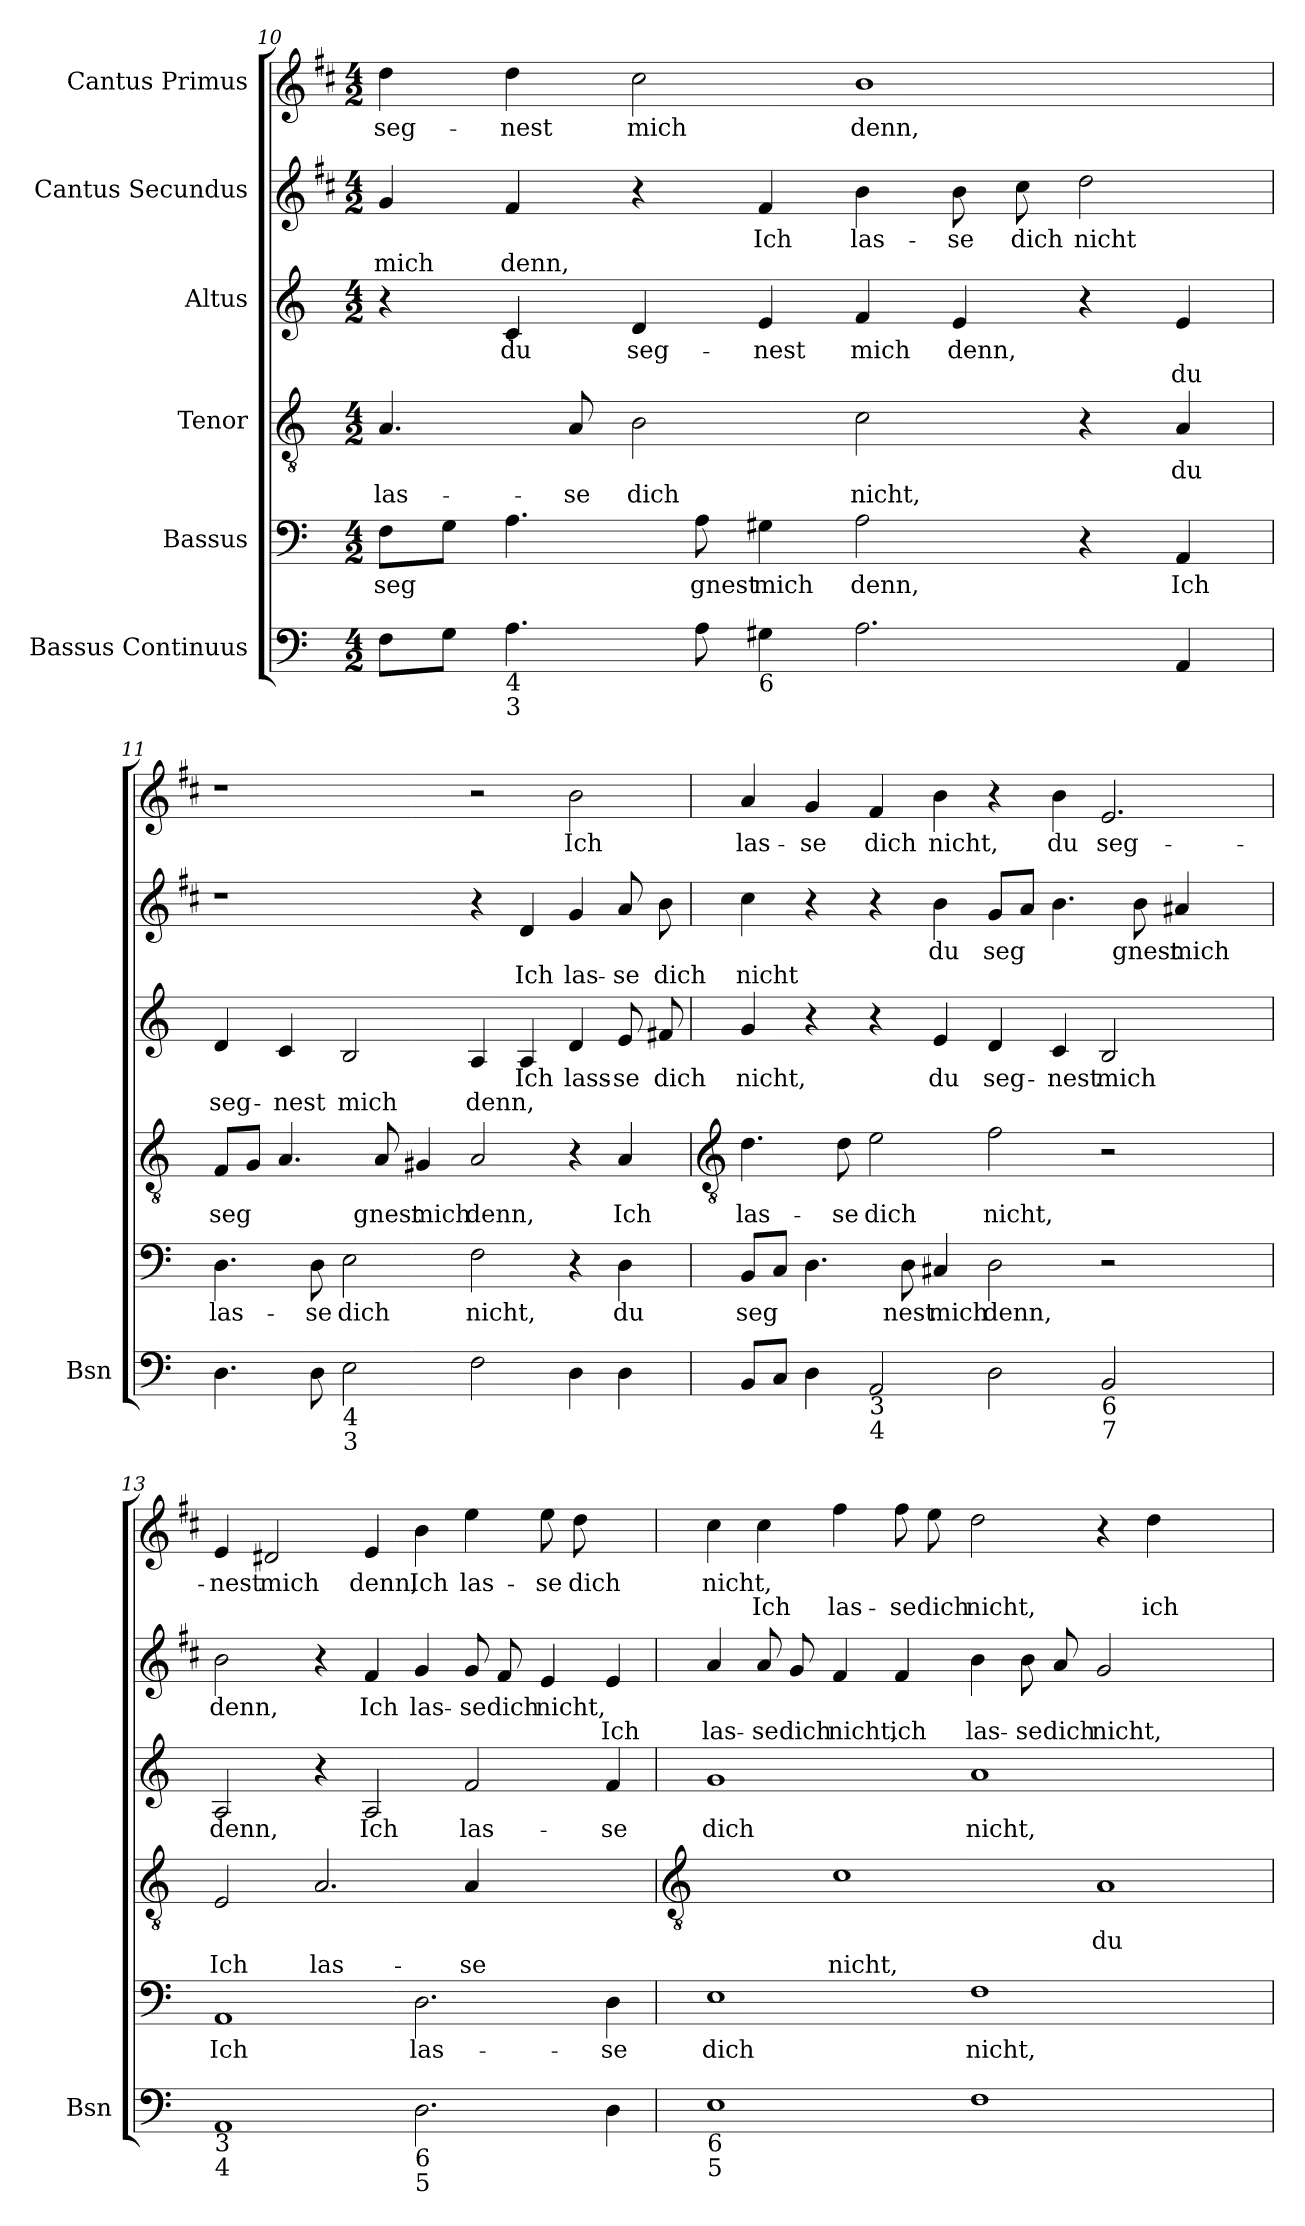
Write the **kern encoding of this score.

**kern	**kern	**text	**kern	**text	**text	**kern	**text	**text	**kern	**text	**text	**kern	**text	**text
*part6	*part5	*part5	*part4	*part4	*part4	*part3	*part3	*part3	*part2	*part2	*part2	*part1	*part1	*part1
*staff6	*staff5	*staff5	*staff4	*staff4	*staff4	*staff3	*staff3	*staff3	*staff2	*staff2	*staff2	*staff1	*staff1	*staff1
*I"Bassus Continuus	*I"Bassus	*	*I"Tenor	*	*	*I"Altus	*	*	*I"Cantus Secundus	*	*	*I"Cantus Primus	*	*
*I'Bsn	*	*	*	*	*	*	*	*	*	*	*	*	*	*
!!LO:LB:g=z
*clefF4	*clefF4	*	*clefGv2	*	*	*clefG2	*	*	*clefG2	*	*	*clefG2	*	*
*	*	*	*	*	*	*	*	*	*ITrd1c2	*	*	*ITrd1c2	*	*
*k[]	*k[]	*	*k[]	*	*	*k[]	*	*	*k[]	*	*	*k[]	*	*
*C:	*C:	*	*C:	*	*	*C:	*	*	*C:	*	*	*C:	*	*
*M4/2	*M4/2	*	*M4/2	*	*	*M4/2	*	*	*M4/2	*	*	*M4/2	*	*
=10	=10	=10	=10	=10	=10	=10	=10	=10	=10	=10	=10	=10	=10	=10
!	!	!LO:LY:b	!	!	!LO:LY:b	!	!	!	!	!	!LO:LY:b	!	!LO:LY:b	!
8FL	8FL	seg	4.A	.	las-	4r	.	.	4f	.	mich	4cc	seg-	.
8GJ	8GJ	.	.	.	.	.	.	.	.	.	.	.	.	.
!LO:TX:b:t=4	!	!	!	!	!	!	!	!	!	!	!	!	!	!
!LO:TX:b:t=3	!	!	!	!	!	!	!	!	!	!	!	!	!	!
!	!	!	!	!	!	!	!LO:LY:b	!	!	!	!LO:LY:b	!	!LO:LY:b	!
4.A	4.A	.	.	.	.	4c	du	.	4e	.	denn,	4cc	-nest	.
!	!	!	!	!	!LO:LY:b	!	!	!	!	!	!	!	!	!
.	.	.	8A	.	-se	.	.	.	.	.	.	.	.	.
!	!	!	!	!	!LO:LY:b	!	!LO:LY:b	!	!	!	!	!	!LO:LY:b	!
.	.	.	2B	.	dich	4d	seg-	.	4r	.	.	2b	mich	.
!	!	!LO:LY:b	!	!	!	!	!	!	!	!	!	!	!	!
8A	8A	gnest	.	.	.	.	.	.	.	.	.	.	.	.
!LO:TX:b:t=6	!	!	!	!	!	!	!	!	!	!	!	!	!	!
!	!	!LO:LY:b	!	!	!	!	!LO:LY:b	!	!	!LO:LY:b	!	!	!	!
4G#X	4G#X	mich	.	.	.	4e	-nest	.	4e	Ich	.	.	.	.
!	!	!LO:LY:b	!	!	!LO:LY:b	!	!LO:LY:b	!	!	!LO:LY:b	!	!	!LO:LY:b	!
2.A	2A	denn,	2c	.	nicht,	4f	mich	.	4a	las-	.	1a	denn,	.
!	!	!	!	!	!	!	!LO:LY:b	!	!	!LO:LY:b	!	!	!	!
.	.	.	.	.	.	4e	denn,	.	8a	-se	.	.	.	.
!	!	!	!	!	!	!	!	!	!	!LO:LY:b	!	!	!	!
.	.	.	.	.	.	.	.	.	8b	dich	.	.	.	.
!	!	!	!	!	!	!	!	!	!	!LO:LY:b	!	!	!	!
.	4r	.	4r	.	.	4r	.	.	2cc	nicht	.	.	.	.
!	!	!LO:LY:b	!	!LO:LY:b	!	!	!	!LO:LY:b	!	!	!	!	!	!
4AA	4AA	Ich	4A	du	.	4e	.	du	.	.	.	.	.	.
=11	=11	=11	=11	=11	=11	=11	=11	=11	=11	=11	=11	=11	=11	=11
!	!	!LO:LY:b	!	!LO:LY:b	!	!	!	!LO:LY:b	!	!	!	!	!	!
4.D	4.D	las-	8FL	seg	.	4d	.	seg-	1r	.	.	1r	.	.
.	.	.	8GJ	.	.	.	.	.	.	.	.	.	.	.
!	!	!	!	!	!	!	!	!LO:LY:b	!	!	!	!	!	!
.	.	.	4.A	.	.	4c	.	-nest	.	.	.	.	.	.
!	!	!LO:LY:b	!	!	!	!	!	!	!	!	!	!	!	!
8D	8D	-se	.	.	.	.	.	.	.	.	.	.	.	.
!LO:TX:b:t=4	!	!	!	!	!	!	!	!	!	!	!	!	!	!
!LO:TX:b:t=3	!	!	!	!	!	!	!	!	!	!	!	!	!	!
!	!	!LO:LY:b	!	!	!	!	!	!LO:LY:b	!	!	!	!	!	!
2E	2E	dich	.	.	.	2B	.	mich	.	.	.	.	.	.
!	!	!	!	!LO:LY:b	!	!	!	!	!	!	!	!	!	!
.	.	.	8A	gnest	.	.	.	.	.	.	.	.	.	.
!	!	!	!	!LO:LY:b	!	!	!	!	!	!	!	!	!	!
.	.	.	4G#X	mich	.	.	.	.	.	.	.	.	.	.
!	!	!LO:LY:b	!	!LO:LY:b	!	!	!	!LO:LY:b	!	!	!	!	!	!
2F	2F	nicht,	2A	denn,	.	4A	.	denn,	4r	.	.	2r	.	.
!	!	!	!	!	!	!	!LO:LY:b	!	!	!	!LO:LY:b	!	!	!
.	.	.	.	.	.	4A	Ich	.	4c	.	Ich	.	.	.
!	!	!	!	!	!	!	!LO:LY:b	!	!	!	!LO:LY:b	!	!LO:LY:b	!
4D	4r	.	4r	.	.	4d	lass-	.	4f	.	las-	2a	Ich	.
!	!	!LO:LY:b	!	!LO:LY:b	!	!	!LO:LY:b	!	!	!	!LO:LY:b	!	!	!
4D	4D	du	4A	Ich	.	8e	-se	.	8g	.	-se	.	.	.
!	!	!	!	!	!	!	!LO:LY:b	!	!	!	!LO:LY:b	!	!	!
.	.	.	.	.	.	8f#X	dich	.	8a	.	dich	.	.	.
!!LO:LB:g=z
=12	=12	=12	=12	=12	=12	=12	=12	=12	=12	=12	=12	=12	=12	=12
*	*	*	*clefGv2	*	*	*	*	*	*	*	*	*	*	*
!	!	!LO:LY:b	!	!LO:LY:b	!	!	!LO:LY:b	!	!	!	!LO:LY:b	!	!LO:LY:b	!
8BBL	8BBL	seg	4.d	las-	.	4g	nicht,	.	4b	.	nicht	4g	las-	.
8CJ	8CJ	.	.	.	.	.	.	.	.	.	.	.	.	.
!	!	!	!	!	!	!	!	!	!	!	!	!	!LO:LY:b	!
4D	4.D	.	.	.	.	4r	.	.	4r	.	.	4f	-se	.
!	!	!	!	!LO:LY:b	!	!	!	!	!	!	!	!	!	!
.	.	.	8d	-se	.	.	.	.	.	.	.	.	.	.
!LO:TX:b:t=3	!	!	!	!	!	!	!	!	!	!	!	!	!	!
!LO:TX:b:t=4	!	!	!	!	!	!	!	!	!	!	!	!	!	!
!	!	!	!	!LO:LY:b	!	!	!	!	!	!	!	!	!LO:LY:b	!
2AA	.	.	2e	dich	.	4r	.	.	4r	.	.	4e	dich	.
!	!	!LO:LY:b	!	!	!	!	!	!	!	!	!	!	!	!
.	8D	nest	.	.	.	.	.	.	.	.	.	.	.	.
!	!	!LO:LY:b	!	!	!	!	!LO:LY:b	!	!	!LO:LY:b	!	!	!LO:LY:b	!
.	4C#X	mich	.	.	.	4e	du	.	4a	du	.	4a	nicht,	.
!	!	!LO:LY:b	!	!LO:LY:b	!	!	!LO:LY:b	!	!	!LO:LY:b	!	!	!	!
2D	2D	denn,	2f	nicht,	.	4d	seg-	.	8fL	seg	.	4r	.	.
.	.	.	.	.	.	.	.	.	8gJ	.	.	.	.	.
!	!	!	!	!	!	!	!LO:LY:b	!	!	!	!	!	!LO:LY:b	!
.	.	.	.	.	.	4c	-nest	.	4.a	.	.	4a	du	.
!LO:TX:b:t=6	!	!	!	!	!	!	!	!	!	!	!	!	!	!
!LO:TX:b:t=7	!	!	!	!	!	!	!	!	!	!	!	!	!	!
!	!	!	!	!	!	!	!LO:LY:b	!	!	!	!	!	!LO:LY:b	!
2BB	2r	.	2r	.	.	2B	mich	.	.	.	.	2.d	seg-	.
!	!	!	!	!	!	!	!	!	!	!LO:LY:b	!	!	!	!
.	.	.	.	.	.	.	.	.	8a	gnest	.	.	.	.
!	!	!	!	!	!	!	!	!	!	!LO:LY:b	!	!	!	!
.	.	.	.	.	.	.	.	.	4g#X	mich	.	.	.	.
4ryy	4ryy	.	4ryy	.	.	4ryy	.	.	4ryy	.	.	.	.	.
=13	=13	=13	=13	=13	=13	=13	=13	=13	=13	=13	=13	=13	=13	=13
!LO:TX:b:t=3	!	!	!	!	!	!	!	!	!	!	!	!	!	!
!LO:TX:b:t=4	!	!	!	!	!	!	!	!	!	!	!	!	!	!
!	!	!LO:LY:b	!	!	!LO:LY:b	!	!LO:LY:b	!	!	!LO:LY:b	!	!	!LO:LY:b	!
1AA	1AA	Ich	2E	.	Ich	2A	denn,	.	2a	denn,	.	4d	-nest	.
!	!	!	!	!	!	!	!	!	!	!	!	!	!LO:LY:b	!
.	.	.	.	.	.	.	.	.	.	.	.	2c#X	mich	.
!	!	!	!	!	!LO:LY:b	!	!	!	!	!	!	!	!	!
.	.	.	2.A	.	las-	4r	.	.	4r	.	.	.	.	.
!	!	!	!	!	!	!	!LO:LY:b	!	!	!LO:LY:b	!	!	!LO:LY:b	!
.	.	.	.	.	.	2A	Ich	.	4e	Ich	.	4d	denn,	.
!LO:TX:b:t=6	!	!	!	!	!	!	!	!	!	!	!	!	!	!
!LO:TX:b:t=5	!	!	!	!	!	!	!	!	!	!	!	!	!	!
!	!	!LO:LY:b	!	!	!	!	!	!	!	!LO:LY:b	!	!	!LO:LY:b	!
2.D	2.D	las-	.	.	.	.	.	.	4f	las-	.	4a	Ich	.
!	!	!	!	!	!LO:LY:b	!	!LO:LY:b	!	!	!LO:LY:b	!	!	!LO:LY:b	!
.	.	.	4A	.	-se	2f	las-	.	8f	-se	.	4dd	las-	.
!	!	!	!	!	!	!	!	!	!	!LO:LY:b	!	!	!	!
.	.	.	.	.	.	.	.	.	8e	dich	.	.	.	.
!	!	!	!	!	!LO:LY:b	!	!	!	!	!LO:LY:b	!	!	!LO:LY:b	!
.	.	.	[2Byy	.	dich______	.	.	.	4d	nicht,	.	8dd	-se	.
!	!	!	!	!	!	!	!	!	!	!	!	!	!LO:LY:b	!
.	.	.	.	.	.	.	.	.	.	.	.	8cc	dich	.
!	!	!LO:LY:b	!	!	!	!	!LO:LY:b	!	!	!	!LO:LY:b	!	!	!
4D	4D	-se	.	.	.	4f	-se	.	4d	.	Ich	4ryy	.	.
!!LO:LB:g=z
=14	=14	=14	=14	=14	=14	=14	=14	=14	=14	=14	=14	=14	=14	=14
*	*	*	*clefGv2	*	*	*	*	*	*	*	*	*	*	*
!LO:TX:b:t=6	!	!	!	!	!	!	!	!	!	!	!	!	!	!
!LO:TX:b:t=5	!	!	!	!	!	!	!	!	!	!	!	!	!	!
!	!	!LO:LY:b	!	!	!LO:LY:b	!	!LO:LY:b	!	!	!	!LO:LY:b	!	!LO:LY:b	!
1E	1E	dich	2Byy]	.	____	1g	dich	.	4g	.	las-	4b	nicht,	.
!	!	!	!	!	!	!	!	!	!	!	!LO:LY:b	!	!	!LO:LY:b
.	.	.	.	.	.	.	.	.	8g	.	-se	4b	.	Ich
!	!	!	!	!	!	!	!	!	!	!	!LO:LY:b	!	!	!
.	.	.	.	.	.	.	.	.	8f	.	dich	.	.	.
!	!	!	!	!	!LO:LY:b	!	!	!	!	!	!LO:LY:b	!	!	!LO:LY:b
.	.	.	1c	.	nicht,	.	.	.	4e	.	nicht,	4ee	.	las-
!	!	!	!	!	!	!	!	!	!	!	!LO:LY:b	!	!	!LO:LY:b
.	.	.	.	.	.	.	.	.	4e	.	ich	8ee	.	-se
!	!	!	!	!	!	!	!	!	!	!	!	!	!	!LO:LY:b
.	.	.	.	.	.	.	.	.	.	.	.	8dd	.	dich
!	!	!LO:LY:b	!	!	!	!	!LO:LY:b	!	!	!	!LO:LY:b	!	!	!LO:LY:b
1F	1F	nicht,	.	.	.	1a	nicht,	.	4a	.	las-	2cc	.	nicht,
!	!	!	!	!	!	!	!	!	!	!	!LO:LY:b	!	!	!
.	.	.	.	.	.	.	.	.	8a	.	-se	.	.	.
!	!	!	!	!	!	!	!	!	!	!	!LO:LY:b	!	!	!
.	.	.	.	.	.	.	.	.	8g	.	dich	.	.	.
!	!	!	!	!LO:LY:b	!	!	!	!	!	!	!LO:LY:b	!	!	!
.	.	.	1A	du	.	.	.	.	2f	.	nicht,	4r	.	.
!	!	!	!	!	!	!	!	!	!	!	!	!	!	!LO:LY:b
.	.	.	.	.	.	.	.	.	.	.	.	4cc	.	ich
2ryy	2ryy	.	.	.	.	2ryy	.	.	2ryy	.	.	2ryy	.	.
=	=	=	=	=	=	=	=	=	=	=	=	=	=	=
*-	*-	*-	*-	*-	*-	*-	*-	*-	*-	*-	*-	*-	*-	*-
